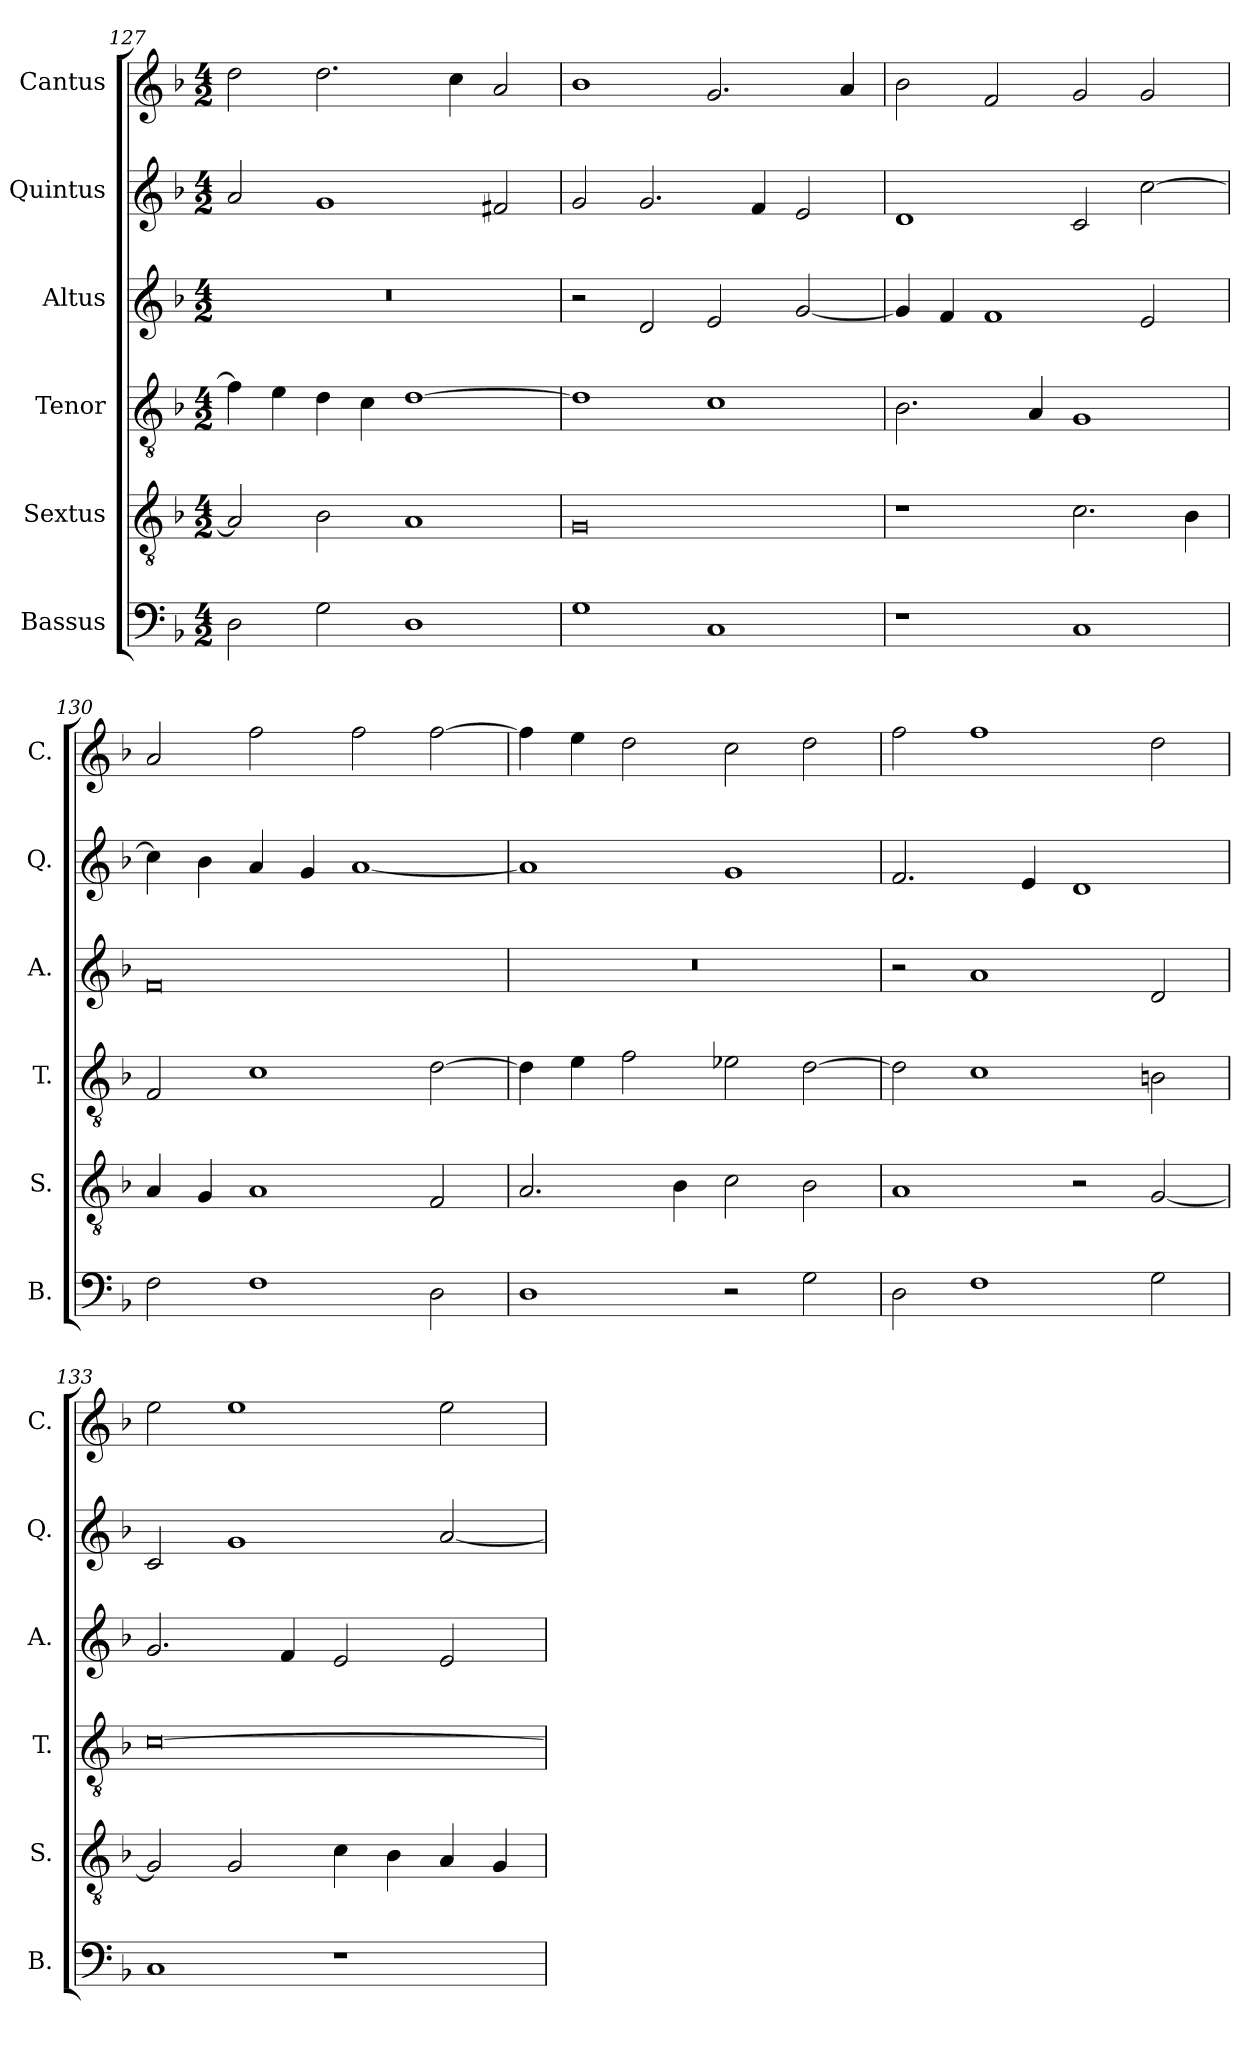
**kern	**kern	**kern	**kern	**kern	**kern
*part6	*part5	*part4	*part3	*part2	*part1
*staff6	*staff5	*staff4	*staff3	*staff2	*staff1
*I"Bassus	*I"Sextus	*I"Tenor	*I"Altus	*I"Quintus	*I"Cantus
*I'B.	*I'S.	*I'T.	*I'A.	*I'Q.	*I'C.
*clefF4	*clefGv2	*clefGv2	*clefG2	*clefG2	*clefG2
*k[b-]	*k[b-]	*k[b-]	*k[b-]	*k[b-]	*k[b-]
*M4/2	*M4/2	*M4/2	*M4/2	*M4/2	*M4/2
=127	=127	=127	=127	=127	=127
2D\	2A/]	4f\]	0r	2a/	2dd\
.	.	4e\	.	.	.
2G\	2B-\	4d\	.	1g	2.dd\
.	.	4c\	.	.	.
1D	1A	[1d	.	.	.
.	.	.	.	.	4cc\
.	.	.	.	2f#X/	2a/
=128	=128	=128	=128	=128	=128
1G	0G	1d]	2r	2g/	1b-
.	.	.	2d/	2.g/	.
1C	.	1c	2e/	.	2.g/
.	.	.	.	4f/	.
.	.	.	[2g/	2e/	.
.	.	.	.	.	4a/
=129	=129	=129	=129	=129	=129
1r	1r	2.B-\	4g/]	1d	2b-\
.	.	.	4f/	.	.
.	.	.	1f	.	2f/
.	.	4A/	.	.	.
1C	2.c\	1G	.	2c/	2g/
.	.	.	2e/	[2cc\	2g/
.	4B-\	.	.	.	.
=130	=130	=130	=130	=130	=130
2F\	4A/	2F/	0f	4cc\]	2a/
.	4G/	.	.	4b-\	.
1F	1A	1c	.	4a/	2ff\
.	.	.	.	4g/	.
.	.	.	.	[1a	2ff\
2D\	2F/	[2d\	.	.	[2ff\
=131	=131	=131	=131	=131	=131
1D	2.A/	4d\]	0r	1a]	4ff\]
.	.	4e\	.	.	4ee\
.	.	2f\	.	.	2dd\
.	4B-\	.	.	.	.
2r	2c\	2e-X\	.	1g	2cc\
2G\	2B-\	[2d\	.	.	2dd\
!!LO:PB:g=z
=132	=132	=132	=132	=132	=132
2D\	1A	2d\]	2r	2.f/	2ff\
1F	.	1c	1a	.	1ff
.	.	.	.	4e/	.
.	2r	.	.	1d	.
2G\	[2G/	2Bn\	2d/	.	2dd\
=133	=133	=133	=133	=133	=133
1C	2G/]	[0c	2.g/	2c/	2ee\
.	2G/	.	.	1g	1ee
.	.	.	4f/	.	.
1r	4c\	.	2e/	.	.
.	4B-\	.	.	.	.
.	4A/	.	2e/	[2a/	2ee\
.	4G/	.	.	.	.
=	=	=	=	=	=
*-	*-	*-	*-	*-	*-
